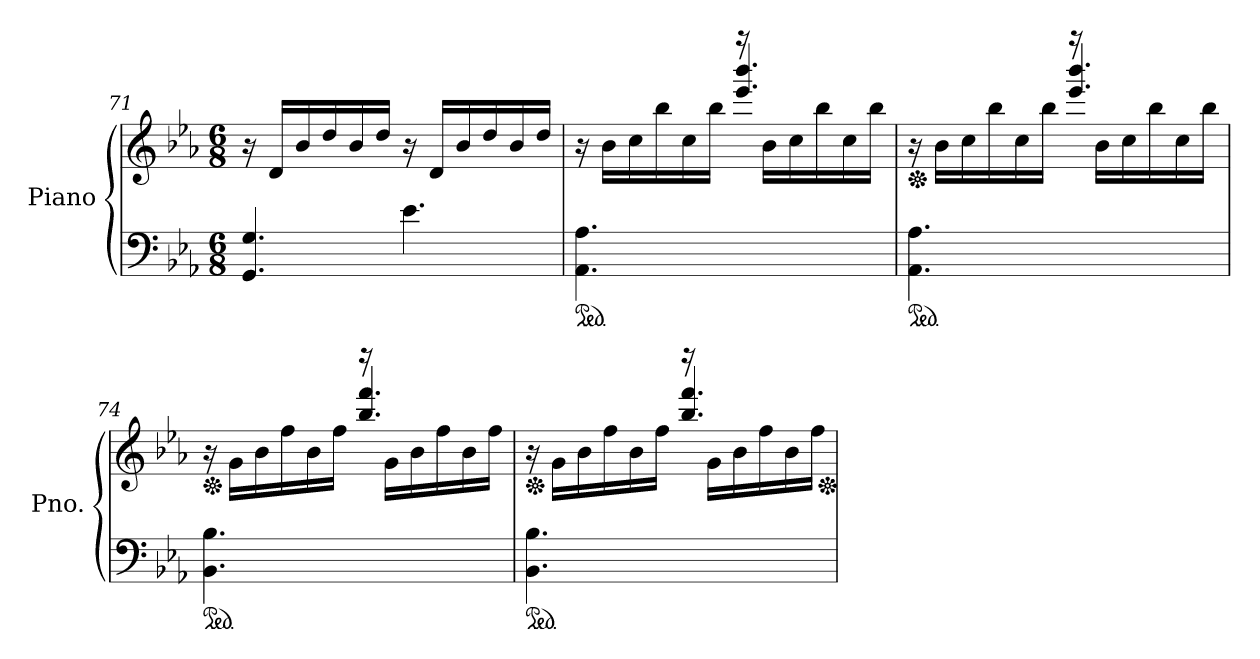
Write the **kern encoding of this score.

**kern	**kern
*part1	*part1
*staff2	*staff1
*I"Piano	*
*I'Pno.	*
!!LO:LB:g=z
*clefF4	*clefG2
*k[b-e-a-]	*k[b-e-a-]
*M6/8	*M6/8
=71	=71
4.GG/ 4.G/	16r
.	16d/LL
.	16b-/
.	16dd/
.	16b-/
.	16dd/JJ
4.e-\	16r
.	16d/LL
.	16b-/
.	16dd/
.	16b-/
.	16dd/JJ
=72	=72
*ped	*
*	*^
4.AA-\ 4.A-\	16r	4.ryy
.	16b-\LL	.
.	16cc\	.
.	16bb-\	.
.	16cc\	.
.	16bb-\JJ	.
4.ryy	16r	4.eee-/ 4.bbb-/
.	16b-\LL	.
.	16cc\	.
.	16bb-\	.
.	16cc\	.
.	16bb-\JJ	.
=73	=73	=73
*ped	*	*
*	*Xped	*
4.AA-\ 4.A-\	16r	4.ryy
.	16b-\LL	.
.	16cc\	.
.	16bb-\	.
.	16cc\	.
.	16bb-\JJ	.
4.ryy	16r	4.eee-/ 4.bbb-/
.	16b-\LL	.
.	16cc\	.
.	16bb-\	.
.	16cc\	.
.	16bb-\JJ	.
!!LO:LB:g=z	!!
=74	=74	=74
*ped	*	*
*	*Xped	*
4.BB-\ 4.B-\	16r	4.ryy
.	16g\LL	.
.	16b-\	.
.	16ff\	.
.	16b-\	.
.	16ff\JJ	.
4.ryy	16r	4.bb-/ 4.fff/
.	16g\LL	.
.	16b-\	.
.	16ff\	.
.	16b-\	.
.	16ff\JJ	.
=75	=75	=75
*ped	*	*
*	*Xped	*
4.BB-\ 4.B-\	16r	4.ryy
.	16g\LL	.
.	16b-\	.
.	16ff\	.
.	16b-\	.
.	16ff\JJ	.
4.ryy	16r	4.bb-/ 4.fff/
.	16g\LL	.
.	16b-\	.
.	16ff\	.
.	16b-\	.
.	16ff\JJ	.
*	*v	*v
*	*Xped
=	=
*-	*-
